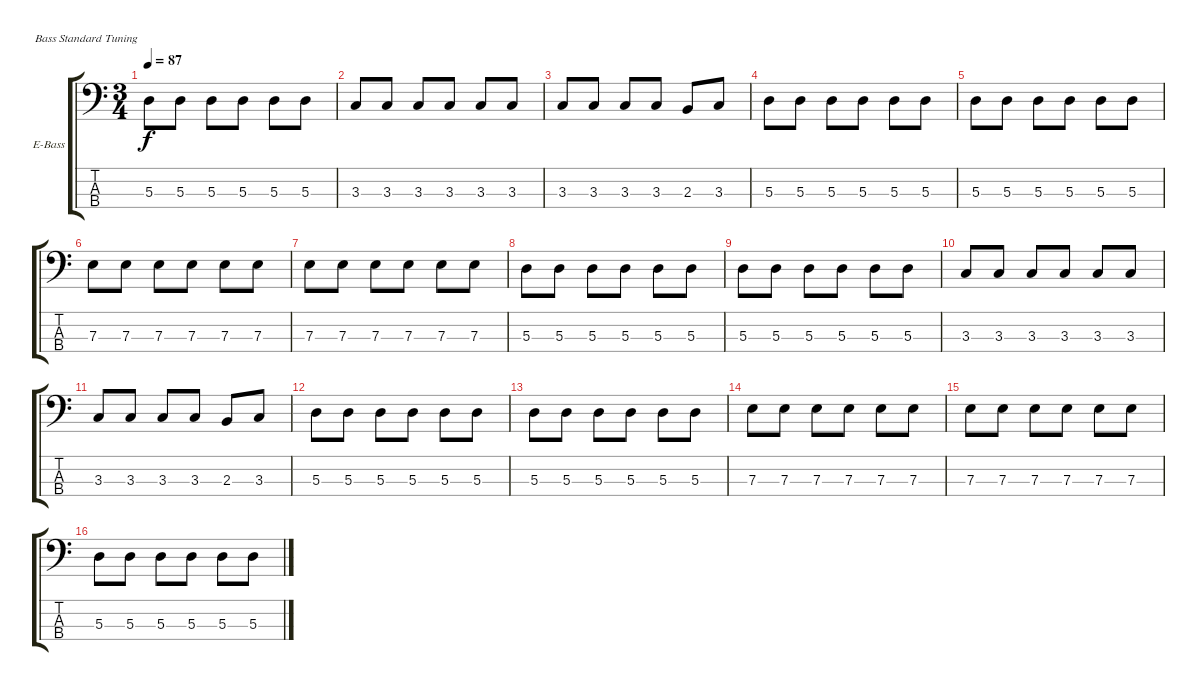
\bracketExtendMode groupsimilarinstruments
\firstSystemTrackNameOrientation horizontal
\otherSystemsTrackNameOrientation horizontal
\track ("Piste 4" "E-Bass") {instrument electricbassfinger}
\staff {score tabs}
\tuning (G2 D2 A1 E1)
\ts (3 4)
\tempo 87
\clef f4
\ks c
5.3.8{dy f} 5.3.8 5.3.8 5.3.8 5.3.8 5.3.8 |
3.3.8 3.3.8 3.3.8 3.3.8 3.3.8 3.3.8 |
3.3.8 3.3.8 3.3.8 3.3.8 2.3.8 3.3.8 |
5.3.8 5.3.8 5.3.8 5.3.8 5.3.8 5.3.8 |
5.3.8 5.3.8 5.3.8 5.3.8 5.3.8 5.3.8 |
7.3.8 7.3.8 7.3.8 7.3.8 7.3.8 7.3.8 |
7.3.8 7.3.8 7.3.8 7.3.8 7.3.8 7.3.8 |
5.3.8 5.3.8 5.3.8 5.3.8 5.3.8 5.3.8 |
5.3.8 5.3.8 5.3.8 5.3.8 5.3.8 5.3.8 |
3.3.8 3.3.8 3.3.8 3.3.8 3.3.8 3.3.8 |
3.3.8 3.3.8 3.3.8 3.3.8 2.3.8 3.3.8 |
5.3.8 5.3.8 5.3.8 5.3.8 5.3.8 5.3.8 |
5.3.8 5.3.8 5.3.8 5.3.8 5.3.8 5.3.8 |
7.3.8 7.3.8 7.3.8 7.3.8 7.3.8 7.3.8 |
7.3.8 7.3.8 7.3.8 7.3.8 7.3.8 7.3.8 |
5.3.8 5.3.8 5.3.8 5.3.8 5.3.8 5.3.8
